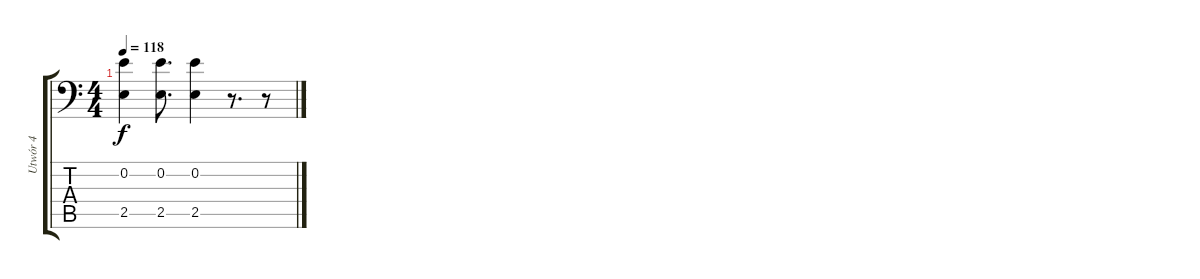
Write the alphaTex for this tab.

\track ("Utwór 4" "Utwór 4") {instrument electricbasspick}
\staff {score tabs}
\tuning (A3 E3 C3 G2 D2 A1) {hide}
\ts (4 4)
\tempo 118
\clef f4
\ks c
(0.2{t} 2.5{t}).4{dy f} (0.2 2.5).8{d} (0.2 2.5).4 r.8{d} r.8
